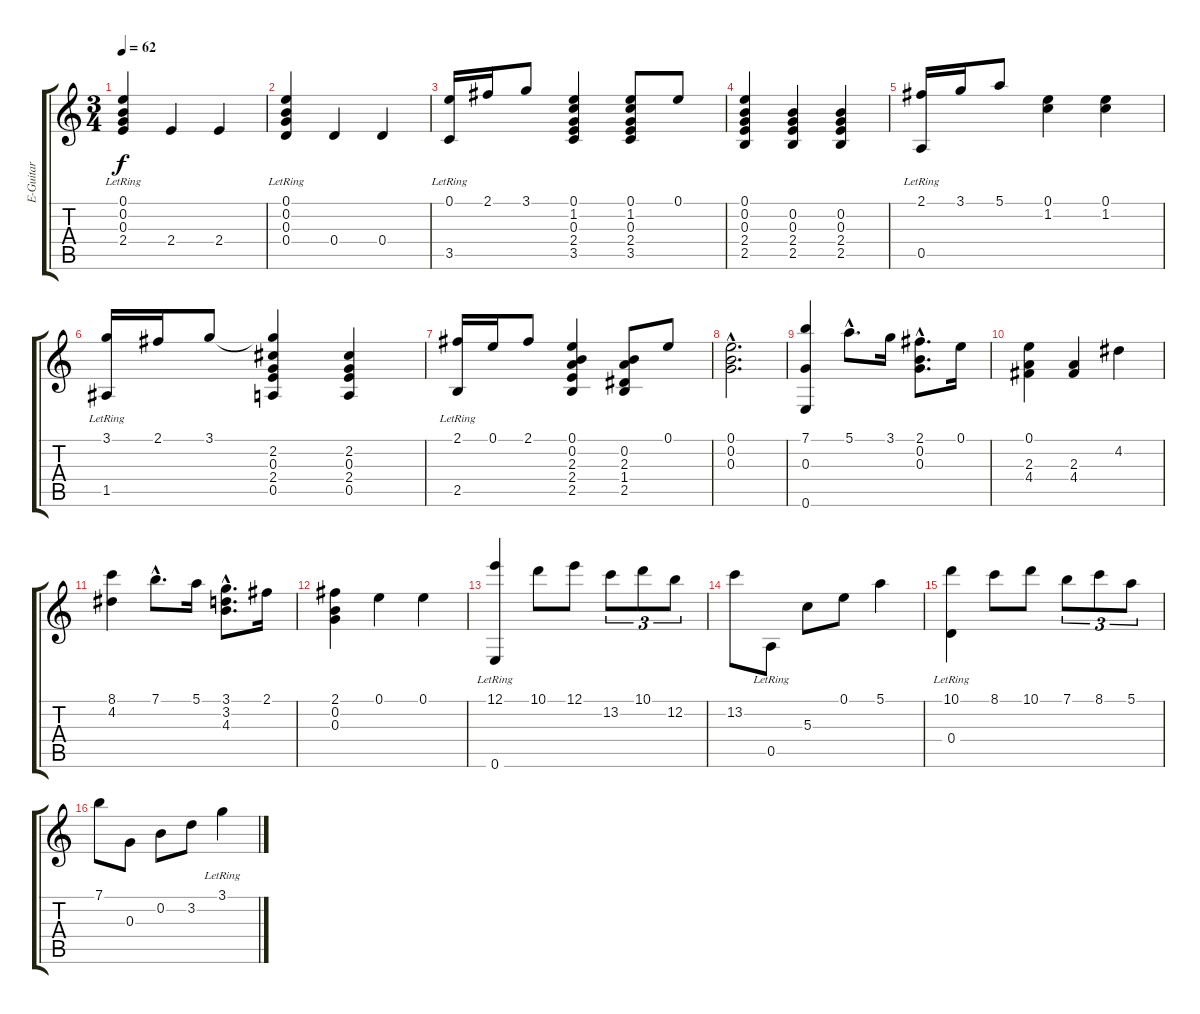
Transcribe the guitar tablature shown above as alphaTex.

\track ("E-Guitar" "E-Guitar") {instrument acousticguitarnylon}
\staff {score tabs}
\tuning (E4 B3 G3 D3 A2 E2) {hide}
\ts (3 4)
\tempo 62
\clef g2
\ks c
(0.1{lr} 0.2{lr} 0.3{lr} 2.4{lr}).4{dy f instrument acousticguitarnylon} 2.4.4 2.4.4 |
(0.1{lr} 0.2{lr} 0.3{lr} 0.4{lr}).4 0.4.4 0.4.4 |
(0.1 3.5{lr}).16 2.1.16 3.1.8 (0.1 1.2 0.3 2.4 3.5).4 (0.1 1.2 0.3 2.4 3.5).8 0.1.8 |
(0.1 0.2 0.3 2.4 2.5).4 (0.2 0.3 2.4 2.5).4 (0.2 0.3 2.4 2.5).4 |
(2.1 0.5{lr}).16 3.1.16 5.1.8 (0.1 1.2).4 (0.1 1.2).4 |
(3.1 1.5{lr}).16 2.1.16 3.1.8 (3.1{t} 2.2 0.3 2.4 0.5).4 (2.2 0.3 2.4 0.5).4 |
(2.1 2.5{lr}).16 0.1.16 2.1.8 (0.1 0.2 2.3 2.4 2.5).4 (0.2 2.3 1.4 2.5).8 0.1.8 |
(0.1{hac} 0.2{hac} 0.3{hac}).2{d} |
(7.1 0.3 0.6).4 5.1{hac}.8{d} 3.1.16 (2.1{hac} 0.2{hac} 0.3{hac}).8{d} 0.1.16 |
(0.1 2.3 4.4).4 (2.3 4.4).4 4.2.4 |
(8.1 4.2).4 7.1{hac}.8{d} 5.1.16 (3.1{hac} 3.2{hac} 4.3{hac}).8{d} 2.1.16 |
(2.1 0.2 0.3).4 0.1.4 0.1.4 |
(12.1 0.6{lr}).4 10.1.8 12.1.8 13.2.8{tu (3 2)} 10.1.8{tu (3 2)} 12.2.8{tu (3 2)} |
13.2.8 0.5{lr}.8 5.3.8 0.1.8 5.1.4 |
(10.1 0.4{lr}).4 8.1.8 10.1.8 7.1.8{tu (3 2)} 8.1.8{tu (3 2)} 5.1.8{tu (3 2)} |
7.1.8 0.3.8 0.2.8 3.2.8 3.1{lr}.4
